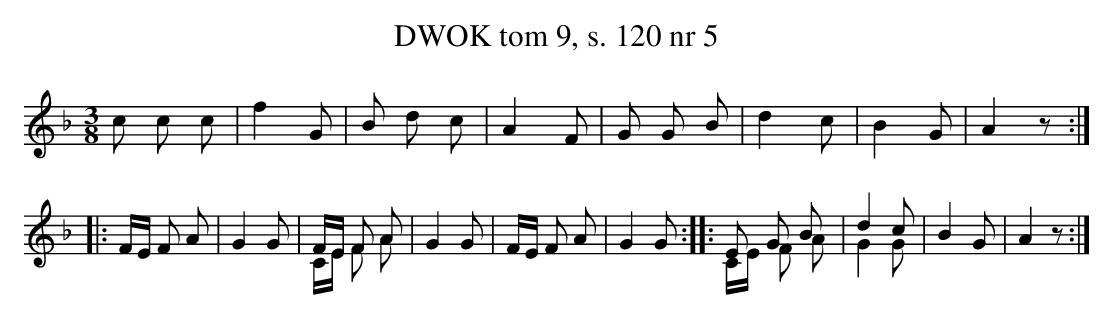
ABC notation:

X:1
T:DWOK tom 9, s. 120 nr 5
L:1/16
M:3/8
K:F
c2 c2 c2|f4 G2|B2 d2 c2|A4 F2|G2 G2 B2|d4 c2|B4 G2|A4 z2::
FE F2 A2|G4 G2|FE F2 A2&CE F2 A2|G4 G2|FE F2 A2|G4 G2::\
E2 G2 B2&CE F2 A2|d4 c2&G4 G2|B4 G2|A4 z2:|
